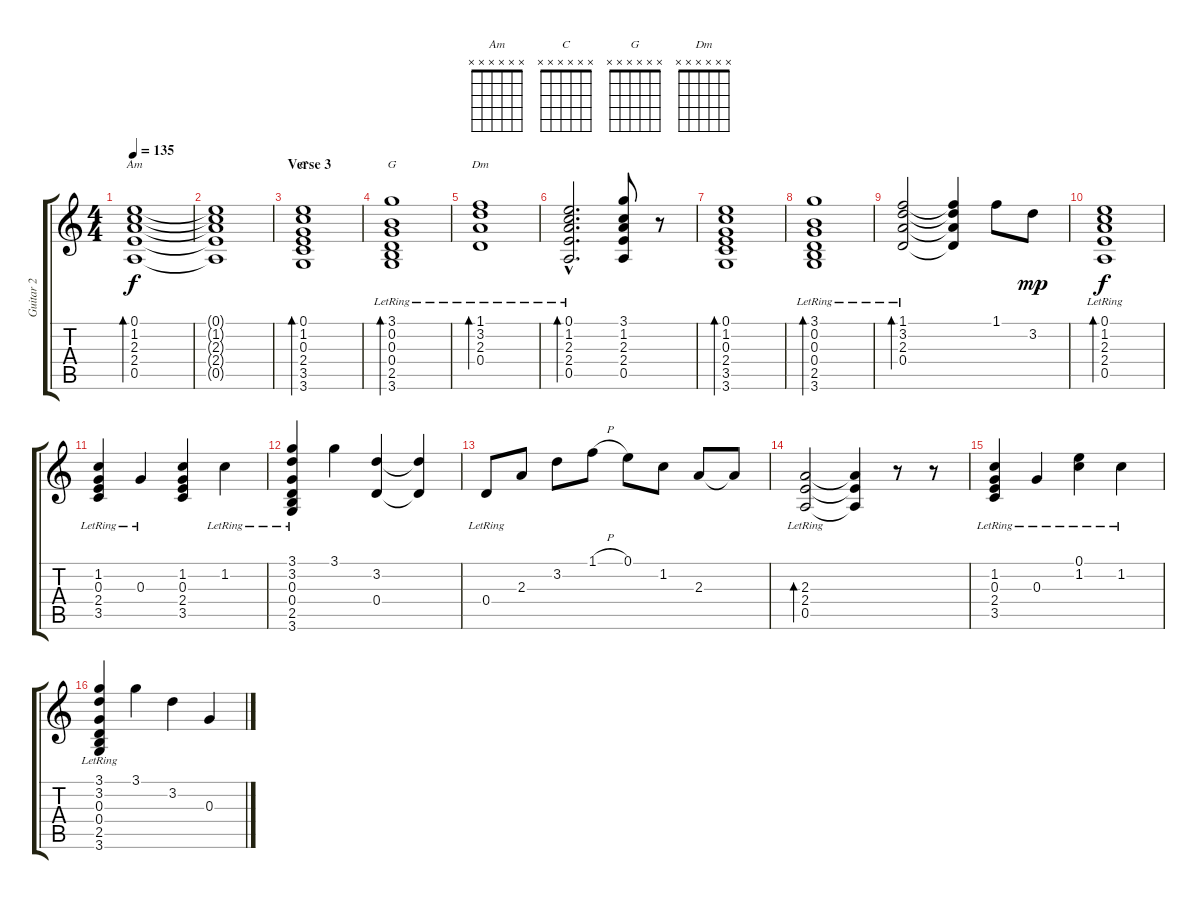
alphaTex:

\track ("Guitar 2" "Guitar 2") {instrument acousticguitarnylon}
\staff {score tabs}
\tuning (E4 B3 G3 D3 A2 E2) {hide}
\chord ("Am" x x x x x x)
\chord ("C" x x x x x x)
\chord ("G" x x x x x x)
\chord ("Dm" x x x x x x)
\ts (4 4)
\tempo 135
\clef g2
\ks c
(0.1 1.2 2.3 2.4 0.5).1{bd 60 ch "Am" dy f} |
(0.1{t} 1.2{t} 2.3{t} 2.4{t} 0.5{t}).1{volume 7} |
\section ("" "Verse 3")
(0.1 1.2 0.3 2.4 3.5 3.6).1{bd 480 ch "C" volume 13} |
(3.1 0.2 0.3 0.4 2.5 3.6{lr}).1{bd 480 ch "G"} |
(1.1 3.2 2.3 0.4{lr}).1{bd 480 ch "Dm"} |
(0.1{hac} 1.2{hac} 2.3{hac} 2.4{hac} 0.5{hac lr}).2{d bd 480} (3.1 1.2 2.3 2.4 0.5).8 r.8 |
(0.1 1.2 0.3 2.4 3.5 3.6).1{bd 480} |
(3.1 0.2 0.3 0.4 2.5 3.6{lr}).1{bd 480} |
(1.1 3.2 2.3 0.4{lr}).2{bd 480} (1.1{t} 3.2{t} 2.3{t} 0.4{t}).4 1.1.8 3.2.8{dy mp} |
(0.1 1.2 2.3 2.4 0.5{lr}).1{bd 480 dy f} |
(1.2 0.3 2.4 3.5{lr}).4 0.3{lr}.4 (1.2 0.3 2.4 3.5).4 1.2{lr}.4 |
(3.1 3.2 0.3 0.4 2.5 3.6{lr}).4 3.1.4 (3.2 0.4).4 (3.2{t} 0.4{t}).4 |
0.4{lr}.8 2.3.8 3.2.8 1.1{h}.8 0.1.8 1.2.8 2.3.8 2.3{t}.8 |
(2.3 2.4 0.5{lr}).2{bd 120} (2.3{t} 2.4{t} 0.5{t}).4 r.8 r.8 |
(1.2 0.3 2.4 3.5{lr}).4 0.3{lr}.4 (0.1{lr} 1.2).4 1.2{lr}.4 |
(3.1 3.2 0.3 0.4 2.5 3.6{lr}).4 3.1.4 3.2.4 0.3.4
